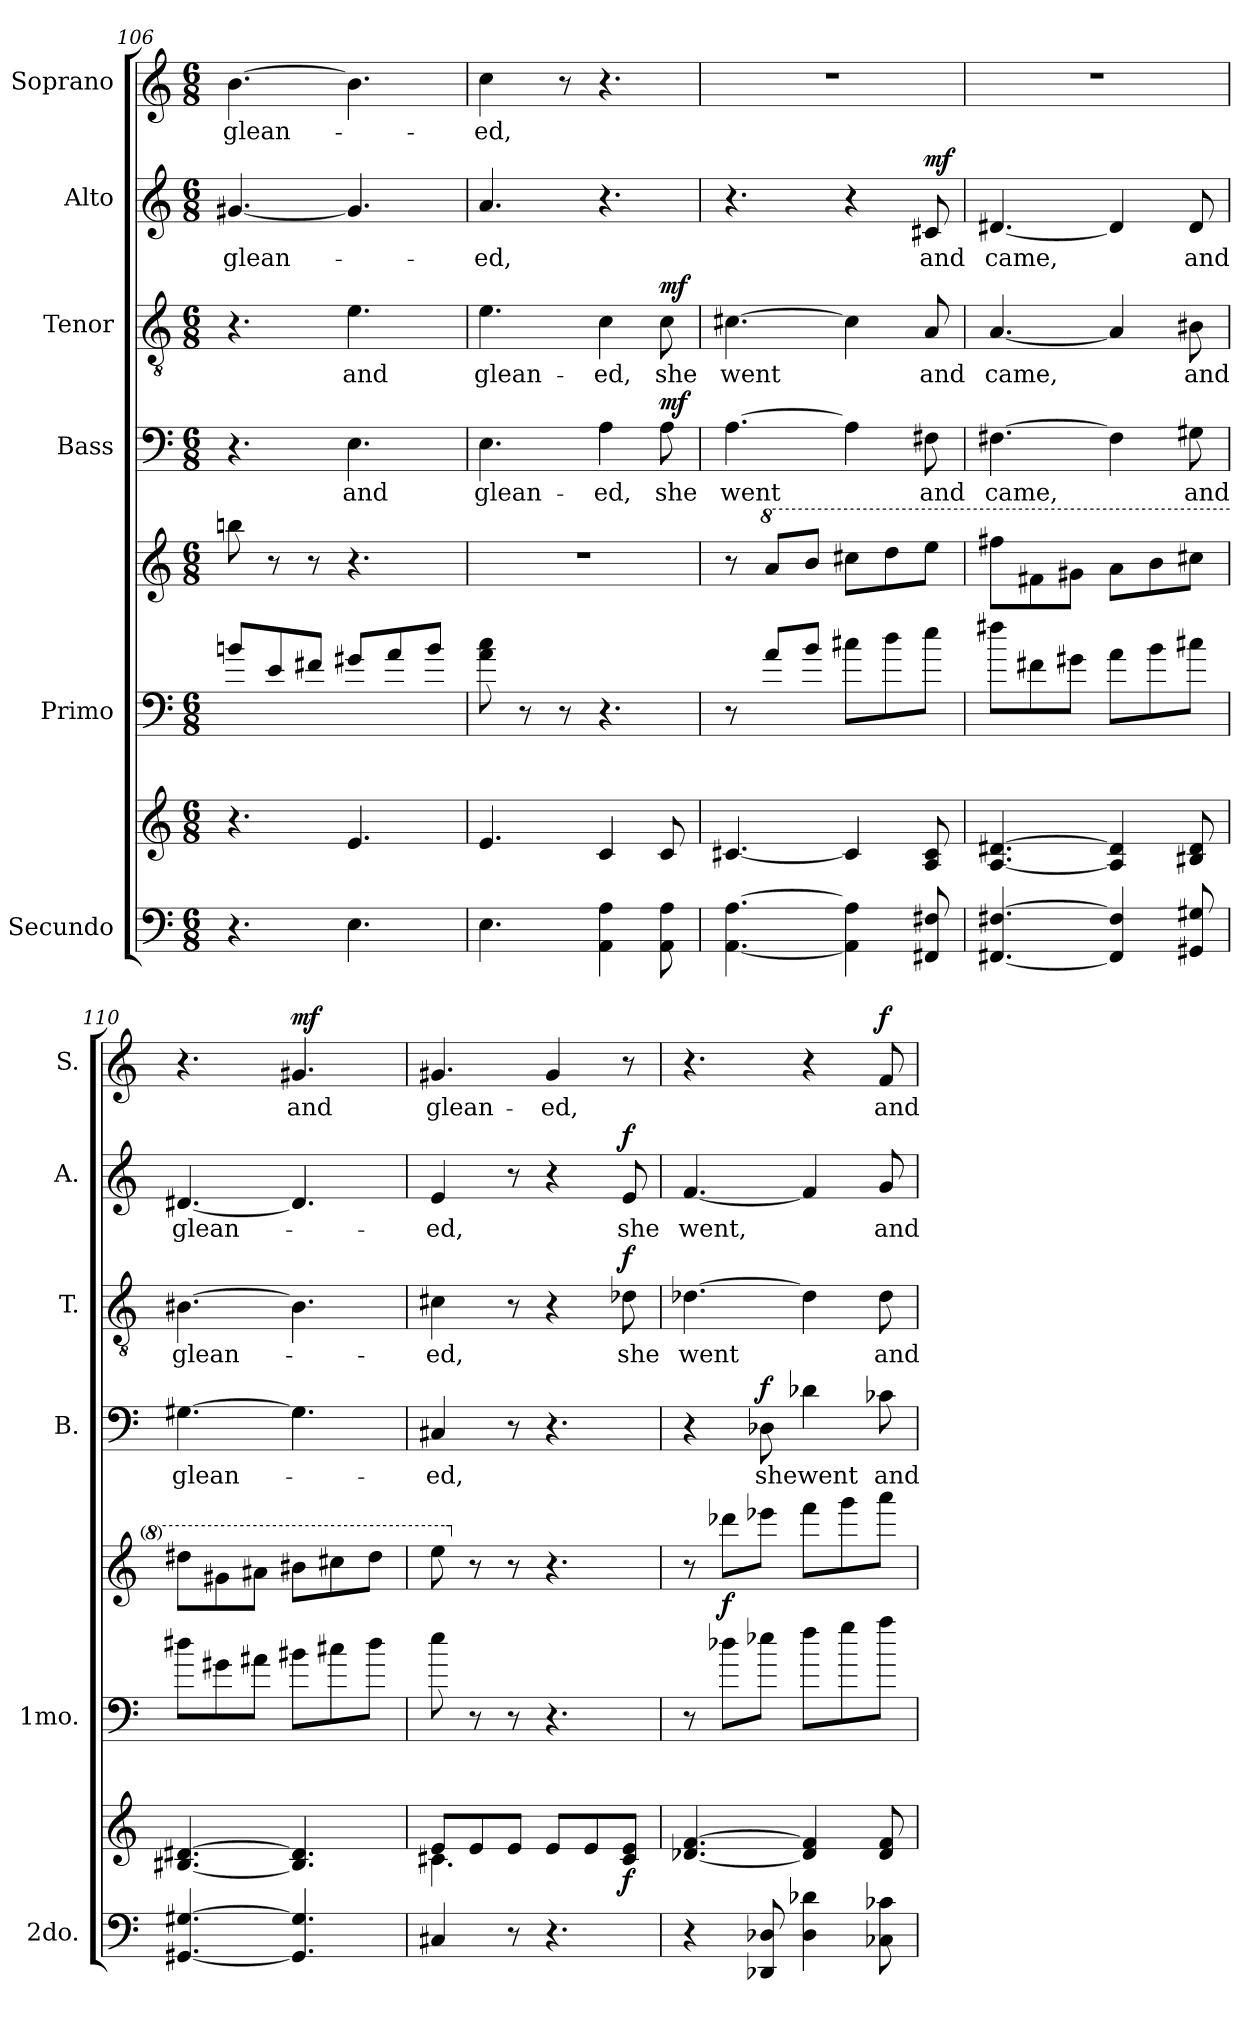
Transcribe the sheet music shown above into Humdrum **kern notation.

**kern	**kern	**dynam	**kern	**kern	**dynam	**kern	**text	**dynam	**kern	**text	**dynam	**kern	**text	**dynam	**kern	**text	**dynam
*part6	*part6	*part6	*part5	*part5	*part5	*part4	*part4	*part4	*part3	*part3	*part3	*part2	*part2	*part2	*part1	*part1	*part1
*staff8	*staff7	*staff7/8	*staff6	*staff5	*staff5/6	*staff4	*staff4	*staff4	*staff3	*staff3	*staff3	*staff2	*staff2	*staff2	*staff1	*staff1	*staff1
*I"Secundo	*	*	*I"Primo	*	*	*I"Bass	*	*	*I"Tenor	*	*	*I"Alto	*	*	*I"Soprano	*	*
*I'2do.	*	*	*I'1mo.	*	*	*I'B.	*	*	*I'T.	*	*	*I'A.	*	*	*I'S.	*	*
*clefF4	*clefG2	*	*clefF4	*clefG2	*	*clefF4	*	*	*clefGv2	*	*	*clefG2	*	*	*clefG2	*	*
*k[]	*k[]	*	*k[]	*k[]	*	*k[]	*	*	*k[]	*	*	*k[]	*	*	*k[]	*	*
*M6/8	*M6/8	*	*M6/8	*M6/8	*	*M6/8	*	*	*M6/8	*	*	*M6/8	*	*	*M6/8	*	*
=106	=106	=106	=106	=106	=106	=106	=106	=106	=106	=106	=106	=106	=106	=106	=106	=106	=106
!	!	!	!	!	!	!	!	!	!	!	!	!	!LO:LY:b	!	!	!LO:LY:b	!
4.r	4.r	.	8bn/L	8bbn\	.	4.r	.	.	4.r	.	.	[4.g#X/	glean-	.	[4.b\	glean-	.
.	.	.	8e/	8r	.	.	.	.	.	.	.	.	.	.	.	.	.
.	.	.	8f#X/J	8r	.	.	.	.	.	.	.	.	.	.	.	.	.
!	!	!	!	!	!	!	!LO:LY:b	!	!	!LO:LY:b	!	!	!	!	!	!	!
4.E\	4.e/	.	8g#X/L	4.r	.	4.E\	and	.	4.e\	and	.	4.g#/]	.	.	4.b\]	.	.
.	.	.	8a/	.	.	.	.	.	.	.	.	.	.	.	.	.	.
.	.	.	8b/J	.	.	.	.	.	.	.	.	.	.	.	.	.	.
=107	=107	=107	=107	=107	=107	=107	=107	=107	=107	=107	=107	=107	=107	=107	=107	=107	=107
!	!	!	!	!	!	!	!LO:LY:b	!	!	!LO:LY:b	!	!	!LO:LY:b	!	!	!LO:LY:b	!
4.E\	4.e/	.	8a\ 8cc\	2.r	.	4.E\	glean-	.	4.e\	glean-	.	4.a/	-ed,	.	4cc\	-ed,	.
.	.	.	8r	.	.	.	.	.	.	.	.	.	.	.	.	.	.
.	.	.	8r	.	.	.	.	.	.	.	.	.	.	.	8r	.	.
!	!	!	!	!	!	!	!LO:LY:b	!	!	!LO:LY:b	!	!	!	!	!	!	!
4AA\ 4A\	4c/	.	4.r	.	.	4A\	-ed,	.	4c\	-ed,	.	4.r	.	.	4.r	.	.
!	!	!	!	!	!	!	!LO:LY:b	!LO:DY:a	!	!LO:LY:b	!LO:DY:a	!	!	!	!	!	!
8AA\ 8A\	8c/	.	.	.	.	8A\	she	mf	8c\	she	mf	.	.	.	.	.	.
=108	=108	=108	=108	=108	=108	=108	=108	=108	=108	=108	=108	=108	=108	=108	=108	=108	=108
!	!	!	!	!	!	!	!LO:LY:b	!	!	!LO:LY:b	!	!	!	!	!	!	!
[4.AA\ [4.A\	[4.c#X/	.	8r	8r	.	[4.A\	went	.	[4.c#X\	went	.	4.r	.	.	2.r	.	.
*	*	*	*	*8va	*	*	*	*	*	*	*	*	*	*	*	*	*
.	.	.	8a/L	8aa/L	.	.	.	.	.	.	.	.	.	.	.	.	.
.	.	.	8b/J	8bb/J	.	.	.	.	.	.	.	.	.	.	.	.	.
4AA\] 4A\]	4c#/]	.	8cc#X\L	8ccc#X\L	.	4A\]	.	.	4c#\]	.	.	4r	.	.	.	.	.
.	.	.	8dd\	8ddd\	.	.	.	.	.	.	.	.	.	.	.	.	.
!	!	!	!	!	!	!	!LO:LY:b	!	!	!LO:LY:b	!	!	!LO:LY:b	!LO:DY:a	!	!	!
8FF#X/ 8F#X/	8A/ 8c#/	.	8ee\J	8eee\J	.	8F#X\	and	.	8A/	and	.	8c#X/	and	mf	.	.	.
=109	=109	=109	=109	=109	=109	=109	=109	=109	=109	=109	=109	=109	=109	=109	=109	=109	=109
!	!	!	!	!	!	!	!LO:LY:b	!	!	!LO:LY:b	!	!	!LO:LY:b	!	!	!	!
[4.FF#X/ [4.F#X/	[4.A/ [4.d#X/	.	8ff#X\L	8fff#X\L	.	[4.F#X\	came,	.	[4.A/	came,	.	[4.d#X/	came,	.	2.r	.	.
.	.	.	8f#X\	8ff#X\	.	.	.	.	.	.	.	.	.	.	.	.	.
.	.	.	8g#X\J	8gg#X\J	.	.	.	.	.	.	.	.	.	.	.	.	.
4FF#/] 4F#/]	4A/] 4d#/]	.	8a\L	8aa\L	.	4F#\]	.	.	4A/]	.	.	4d#/]	.	.	.	.	.
.	.	.	8b\	8bb\	.	.	.	.	.	.	.	.	.	.	.	.	.
!	!	!	!	!	!	!	!LO:LY:b	!	!	!LO:LY:b	!	!	!LO:LY:b	!	!	!	!
8GG#X/ 8G#X/	8B#X/ 8d#/	.	8cc#X\J	8ccc#X\J	.	8G#X\	and	.	8B#X\	and	.	8d#/	and	.	.	.	.
=110	=110	=110	=110	=110	=110	=110	=110	=110	=110	=110	=110	=110	=110	=110	=110	=110	=110
!	!	!	!	!	!	!	!LO:LY:b	!	!	!LO:LY:b	!	!	!LO:LY:b	!	!	!	!
[4.GG#X/ [4.G#X/	[4.B#X/ [4.d#X/	.	8dd#X\L	8ddd#X\L	.	[4.G#X\	glean-	.	[4.B#X\	glean-	.	[4.d#X/	glean-	.	4.r	.	.
.	.	.	8g#X\	8gg#X\	.	.	.	.	.	.	.	.	.	.	.	.	.
.	.	.	8a#X\J	8aa#X\J	.	.	.	.	.	.	.	.	.	.	.	.	.
!	!	!	!	!	!	!	!	!	!	!	!	!	!	!	!	!LO:LY:b	!LO:DY:a
4.GG#/] 4.G#/]	4.B#/] 4.d#/]	.	8b#X\L	8bb#X\L	.	4.G#\]	.	.	4.B#\]	.	.	4.d#/]	.	.	4.g#X/	and	mf
.	.	.	8cc#X\	8ccc#X\	.	.	.	.	.	.	.	.	.	.	.	.	.
.	.	.	8dd#\J	8ddd#\J	.	.	.	.	.	.	.	.	.	.	.	.	.
=111	=111	=111	=111	=111	=111	=111	=111	=111	=111	=111	=111	=111	=111	=111	=111	=111	=111
*	*^	*	*	*	*	*	*	*	*	*	*	*	*	*	*	*	*
!	!	!	!	!	!	!	!	!LO:LY:b	!	!	!LO:LY:b	!	!	!LO:LY:b	!	!	!LO:LY:b	!
4C#X/	8e/L	4.c#X\	.	8ee\	8eee\	.	4C#X/	-ed,	.	4c#X\	-ed,	.	4e/	-ed,	.	4.g#X/	glean-	.
*	*	*	*	*	*X8va	*	*	*	*	*	*	*	*	*	*	*	*	*
.	8e/	.	.	8r	8r	.	.	.	.	.	.	.	.	.	.	.	.	.
8r	8e/J	.	.	8r	8r	.	8r	.	.	8r	.	.	8r	.	.	.	.	.
!	!	!	!	!	!	!	!	!	!	!	!	!	!	!	!	!	!LO:LY:b	!
4.r	8e/L	4.ryy	.	4.r	4.r	.	4.r	.	.	4r	.	.	4r	.	.	4g#/	-ed,	.
.	8e/	.	.	.	.	.	.	.	.	.	.	.	.	.	.	.	.	.
!	!	!	!LO:DY:b	!	!	!	!	!	!	!	!LO:LY:b	!LO:DY:a	!	!LO:LY:b	!LO:DY:a	!	!	!
.	8c#/ 8e/J	.	f	.	.	.	.	.	.	8d-X\	she	f	8e/	she	f	8r	.	.
*	*v	*v	*	*	*	*	*	*	*	*	*	*	*	*	*	*	*	*
!!LO:LB:g=z
=112	=112	=112	=112	=112	=112	=112	=112	=112	=112	=112	=112	=112	=112	=112	=112	=112	=112
!	!	!	!	!	!	!	!	!	!	!LO:LY:b	!	!	!LO:LY:b	!	!	!	!
4r	[4.d-X/ [4.f/	.	8r	8r	.	4r	.	.	[4.d-X\	went	.	[4.f/	went,	.	4.r	.	.
!	!	!	!	!	!LO:DY:b	!	!	!	!	!	!	!	!	!	!	!	!
.	.	.	8dd-X\L	8ddd-X\L	f	.	.	.	.	.	.	.	.	.	.	.	.
!	!	!	!	!	!	!	!LO:LY:b	!LO:DY:a	!	!	!	!	!	!	!	!	!
8DD-X/ 8D-X/	.	.	8ee-X\J	8eee-X\J	.	8D-X\	she	f	.	.	.	.	.	.	.	.	.
!	!	!	!	!	!	!	!LO:LY:b	!	!	!	!	!	!	!	!	!	!
4D-\ 4d-X\	4d-/] 4f/]	.	8ff\L	8fff\L	.	4d-X\	went	.	4d-\]	.	.	4f/]	.	.	4r	.	.
.	.	.	8gg\	8ggg\	.	.	.	.	.	.	.	.	.	.	.	.	.
!	!	!	!	!	!	!	!LO:LY:b	!	!	!LO:LY:b	!	!	!LO:LY:b	!	!	!LO:LY:b	!LO:DY:a
8C-X\ 8c-X\	8d-/ 8f/	.	8aa\J	8aaa\J	.	8c-X\	and	.	8d-\	and	.	8g/	and	.	8f/	and	f
=	=	=	=	=	=	=	=	=	=	=	=	=	=	=	=	=	=
*-	*-	*-	*-	*-	*-	*-	*-	*-	*-	*-	*-	*-	*-	*-	*-	*-	*-
